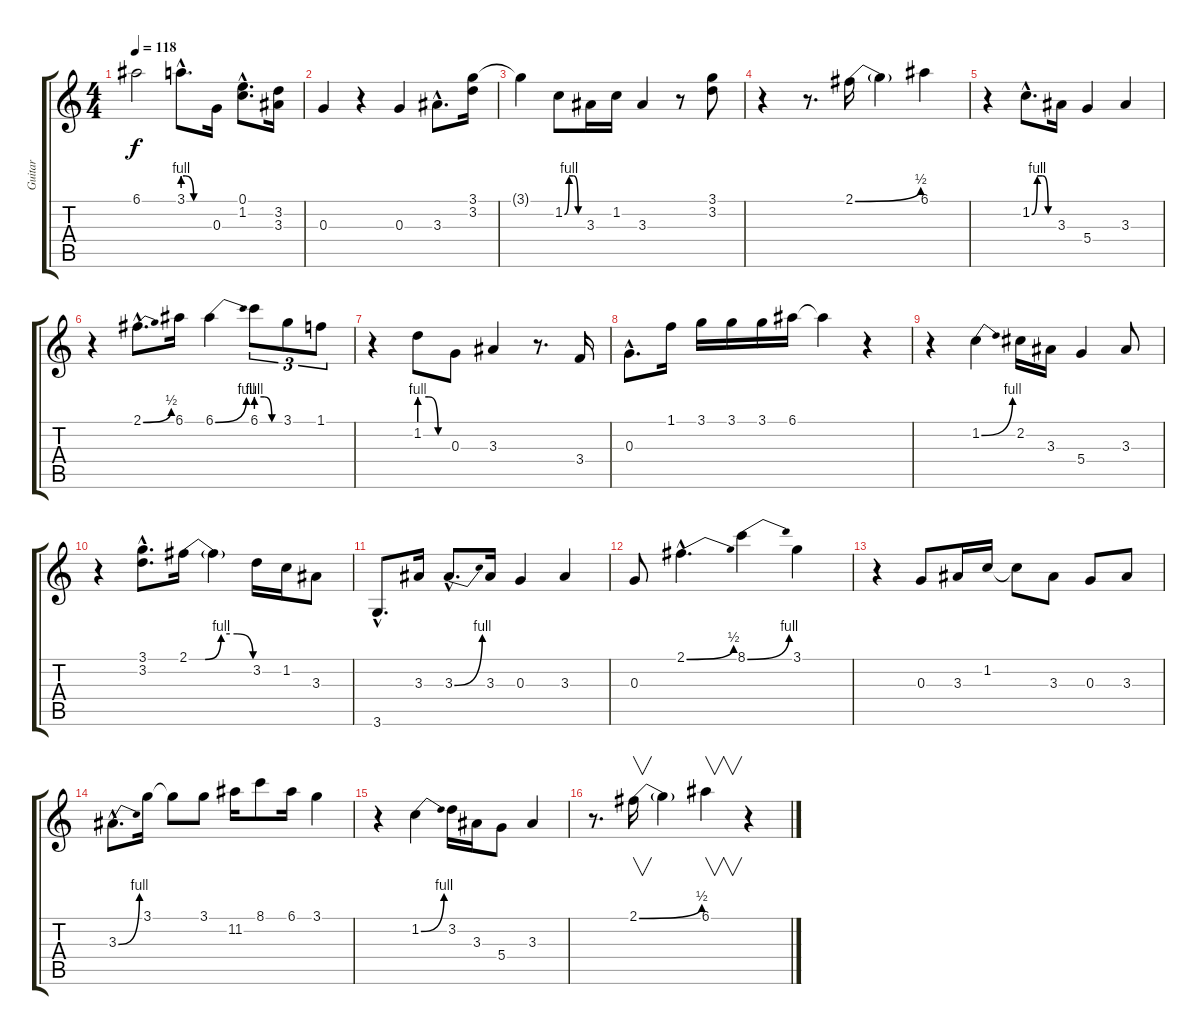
\track ("Guitar" "Guitar") {instrument electricguitarjazz}
\staff {score tabs}
\tuning (E4 B3 G3 D3 A2 E2) {hide}
\ts (4 4)
\tempo 118
\clef g2
\ks c
6.1{t}.2{dy f} 3.1{be (custom 0 4 5 4 25 0 40 0 60 0) hac}.8{d} 0.3.16 (0.1{hac} 1.2{hac}).8{d} (3.2 3.3).16 |
0.3.4 r.4 0.3.4 3.3{hac}.8{d} (3.1 3.2).16 |
3.1{t}.4 1.2{be (custom 0 0 15 4 30 4 45 0 60 0)}.8 3.3.16 1.2.16 3.3.4 r.8 (3.1 3.2).8 |
r.4 r.8{d} 2.1{be (bend 0 0 60 2)}.16 2.1{t}.4 6.1.4 |
r.4 1.2{be (custom 0 0 15 4 30 4 45 0 60 0) hac}.8{d} 3.3.16 5.4.4 3.3.4 |
r.4 2.1{be (bend 0 0 60 2) hac}.8{d} 6.1.16 6.1{be (bend 0 0 60 4)}.4 6.1{be (custom 0 4 20 4 40 0 60 0)}.8{tu (3 2)} 3.1.8{tu (3 2)} 1.1.8{tu (3 2)} |
r.4 1.2{be (custom 0 4 20 4 40 0 60 0)}.8 0.3.8 3.3.4 r.8{d} 3.4.16 |
0.3{hac}.8{d} 1.1.16 3.1.16 3.1.16 3.1.16 6.1.16 6.1{t}.4 r.4 |
r.4 1.2{be (bend 0 0 60 4)}.4 2.2.16 3.3.16 5.4.4 3.3.8 |
r.4 (3.1{hac} 3.2{hac}).8{d} 2.1{be (custom 0 0 15 0 30 4 45 4 60 0)}.16 2.1{t}.4 3.2.16 1.2.16 3.3.8 |
3.6{hac}.8{d} 3.3.16 3.3{be (bend 0 0 60 4) hac}.8{d} 3.3.16 0.3.4 3.3.4 |
0.3.8 2.1{be (bend 0 0 60 2) hac}.4{d} 8.1{be (bend 0 0 60 4)}.4 3.1.4 |
r.4 0.3.8 3.3.16 1.2.16 1.2{t}.8 3.3.8 0.3.8 3.3.8 |
3.3{be (bend 0 0 60 4) hac}.8{d} 3.1.16 3.1{t}.8 3.1.8 11.2.16 8.1.8 6.1.16 3.1.4 |
r.4 1.2{be (bend 0 0 60 4)}.4 3.2.16 3.3.16 5.4.8 3.3.4 |
r.8{d} 2.1{be (bend 0 0 60 2)}.16{v} 2.1{t}.4 6.1.4{v} r.4
